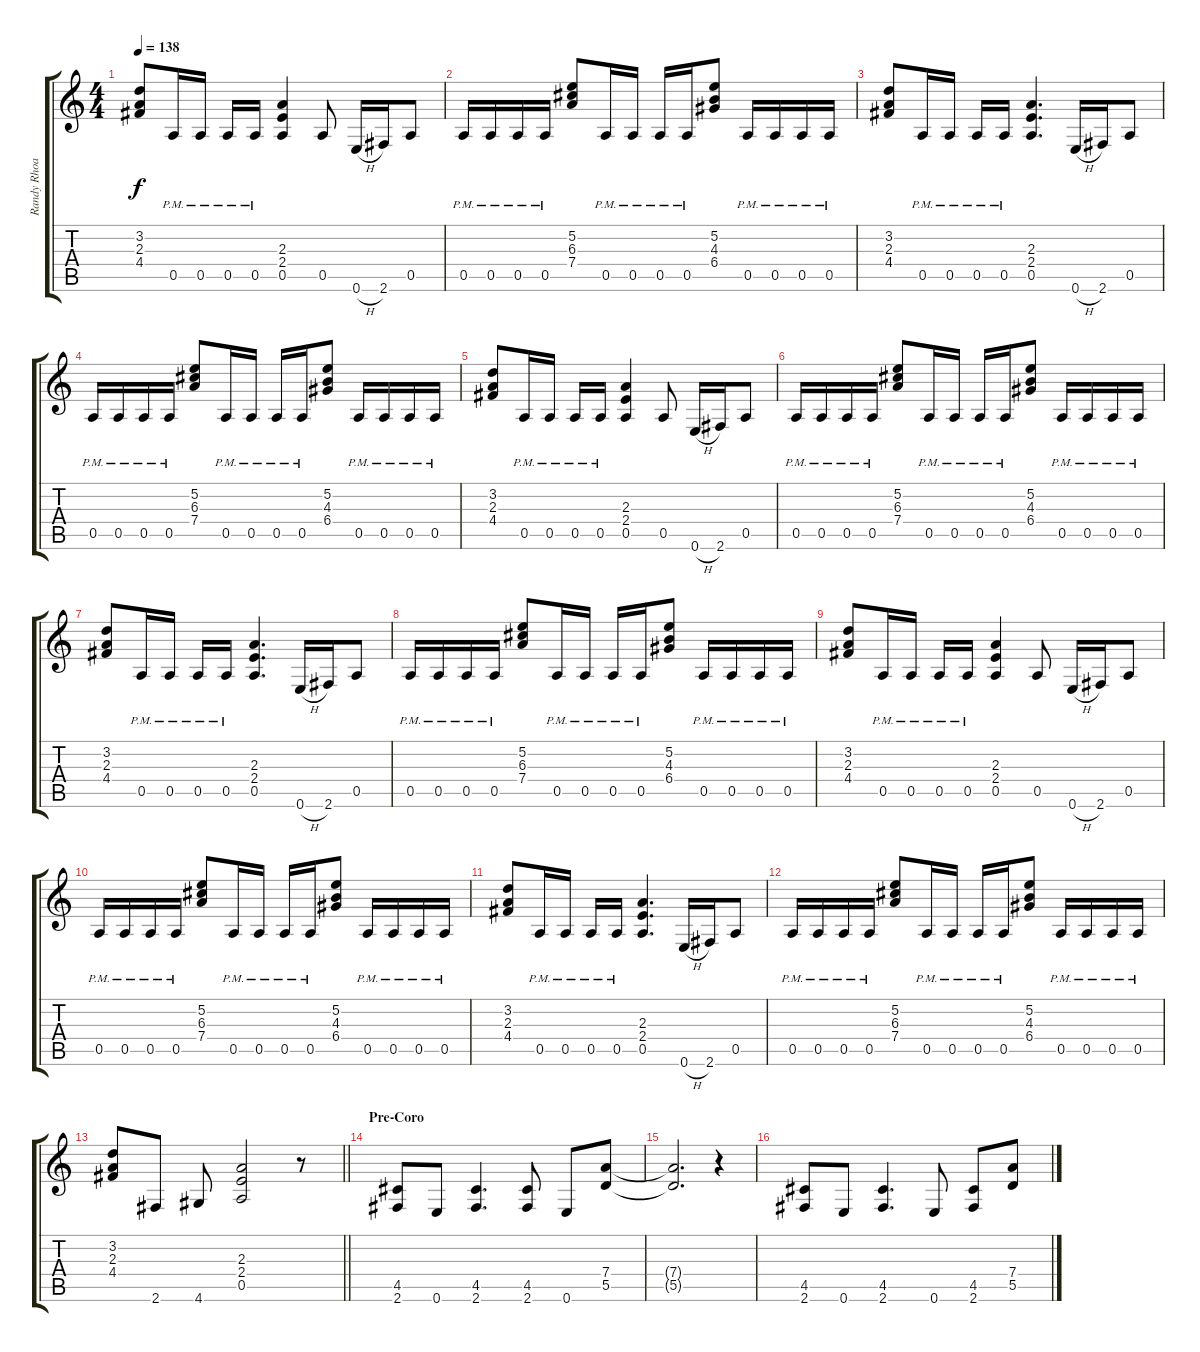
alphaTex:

\track ("Randy Rhoads" "Randy Rhoa") {instrument overdrivenguitar}
\staff {score tabs}
\tuning (E4 B3 G3 D3 A2 E2) {hide}
\ts (4 4)
\tempo 138
\clef g2
\ks c
(3.2 2.3 4.4).8{dy f} 0.5{pm}.16 0.5{pm}.16 0.5{pm}.16 0.5{pm}.16 (2.3 2.4 0.5).4 0.5.8 0.6{h}.16 2.6.16 0.5.8 |
0.5{pm}.16 0.5{pm}.16 0.5{pm}.16 0.5{pm}.16 (5.2 6.3 7.4).8 0.5{pm}.16 0.5{pm}.16 0.5{pm}.16 0.5{pm}.16 (5.2 4.3 6.4).8 0.5{pm}.16 0.5{pm}.16 0.5{pm}.16 0.5{pm}.16 |
(3.2 2.3 4.4).8 0.5{pm}.16 0.5{pm}.16 0.5{pm}.16 0.5{pm}.16 (2.3 2.4 0.5).4{d} 0.6{h}.16 2.6.16 0.5.8 |
0.5{pm}.16 0.5{pm}.16 0.5{pm}.16 0.5{pm}.16 (5.2 6.3 7.4).8 0.5{pm}.16 0.5{pm}.16 0.5{pm}.16 0.5{pm}.16 (5.2 4.3 6.4).8 0.5{pm}.16 0.5{pm}.16 0.5{pm}.16 0.5{pm}.16 |
(3.2 2.3 4.4).8 0.5{pm}.16 0.5{pm}.16 0.5{pm}.16 0.5{pm}.16 (2.3 2.4 0.5).4 0.5.8 0.6{h}.16 2.6.16 0.5.8 |
0.5{pm}.16 0.5{pm}.16 0.5{pm}.16 0.5{pm}.16 (5.2 6.3 7.4).8 0.5{pm}.16 0.5{pm}.16 0.5{pm}.16 0.5{pm}.16 (5.2 4.3 6.4).8 0.5{pm}.16 0.5{pm}.16 0.5{pm}.16 0.5{pm}.16 |
(3.2 2.3 4.4).8 0.5{pm}.16 0.5{pm}.16 0.5{pm}.16 0.5{pm}.16 (2.3 2.4 0.5).4{d} 0.6{h}.16 2.6.16 0.5.8 |
0.5{pm}.16 0.5{pm}.16 0.5{pm}.16 0.5{pm}.16 (5.2 6.3 7.4).8 0.5{pm}.16 0.5{pm}.16 0.5{pm}.16 0.5{pm}.16 (5.2 4.3 6.4).8 0.5{pm}.16 0.5{pm}.16 0.5{pm}.16 0.5{pm}.16 |
(3.2 2.3 4.4).8 0.5{pm}.16 0.5{pm}.16 0.5{pm}.16 0.5{pm}.16 (2.3 2.4 0.5).4 0.5.8 0.6{h}.16 2.6.16 0.5.8 |
0.5{pm}.16 0.5{pm}.16 0.5{pm}.16 0.5{pm}.16 (5.2 6.3 7.4).8 0.5{pm}.16 0.5{pm}.16 0.5{pm}.16 0.5{pm}.16 (5.2 4.3 6.4).8 0.5{pm}.16 0.5{pm}.16 0.5{pm}.16 0.5{pm}.16 |
(3.2 2.3 4.4).8 0.5{pm}.16 0.5{pm}.16 0.5{pm}.16 0.5{pm}.16 (2.3 2.4 0.5).4{d} 0.6{h}.16 2.6.16 0.5.8 |
0.5{pm}.16 0.5{pm}.16 0.5{pm}.16 0.5{pm}.16 (5.2 6.3 7.4).8 0.5{pm}.16 0.5{pm}.16 0.5{pm}.16 0.5{pm}.16 (5.2 4.3 6.4).8 0.5{pm}.16 0.5{pm}.16 0.5{pm}.16 0.5{pm}.16 |
\barLineRight lightlight
(3.2 2.3 4.4).8 2.6.8 4.6.8 (2.3 2.4 0.5).2 r.8 |
\section ("" "Pre-Coro")
(4.5 2.6).8 0.6.8 (4.5 2.6).4{d} (4.5 2.6).8 0.6.8 (7.4 5.5).8 |
(7.4{t} 5.5{t}).2{d} r.4 |
(4.5 2.6).8 0.6.8 (4.5 2.6).4{d} 0.6.8 (4.5 2.6).8 (7.4 5.5).8
